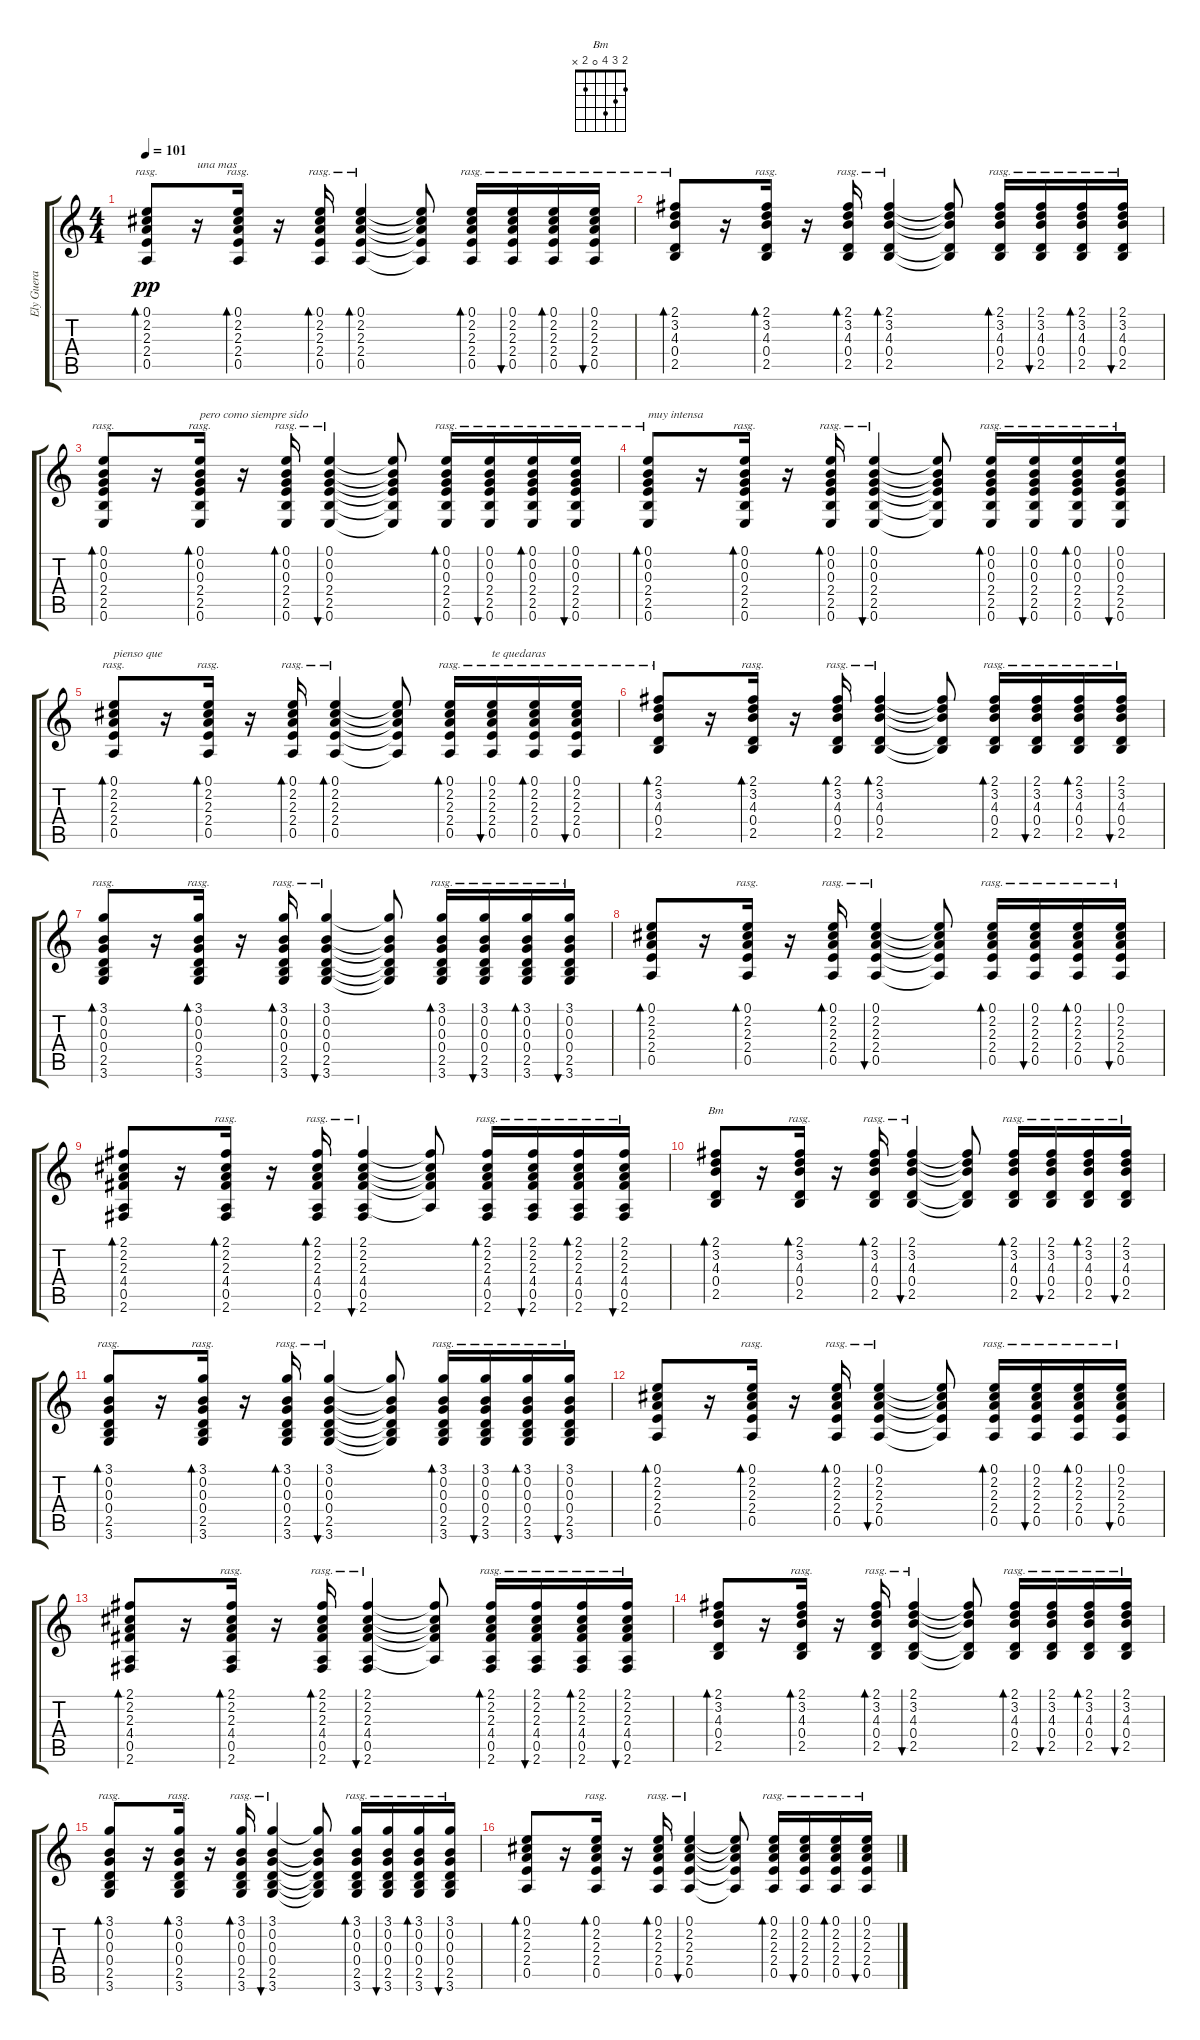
\track ("Ely Guera" "Ely Guera") {instrument acousticguitarsteel}
\staff {score tabs}
\tuning (E4 B3 G3 D3 A2 E2) {hide}
\chord ("Bm" 2 3 4 0 2 x)
\ts (4 4)
\tempo 101
\clef g2
\ks c
(0.1 2.2 2.3 2.4 0.5).8{bd 120 rasg ii dy pp} r.16{txt "una mas"} (0.1 2.2 2.3 2.4 0.5).16{bd 120 rasg ii} r.16 (0.1 2.2 2.3 2.4 0.5).16{bd 120 rasg ii} (0.1 2.2 2.3 2.4 0.5).4{bd 120 rasg ii} (0.1{t} 2.2{t} 2.3{t} 2.4{t} 0.5{t}).8 (0.1 2.2 2.3 2.4 0.5).16{bd 120 rasg ii} (0.1 2.2 2.3 2.4 0.5).16{bu 120 rasg ii} (0.1 2.2 2.3 2.4 0.5).16{bd 120 rasg ii} (0.1 2.2 2.3 2.4 0.5).16{bu 120 rasg ii} |
(2.1 3.2 4.3 0.4 2.5).8{bd 120 rasg ii} r.16 (2.1 3.2 4.3 0.4 2.5).16{bd 120 rasg ii} r.16 (2.1 3.2 4.3 0.4 2.5).16{bd 120 rasg ii} (2.1 3.2 4.3 0.4 2.5).4{bd 120 rasg ii} (2.1{t} 3.2{t} 4.3{t} 0.4{t} 2.5{t}).8 (2.1 3.2 4.3 0.4 2.5).16{bd 120 rasg ii} (2.1 3.2 4.3 0.4 2.5).16{bu 120 rasg ii} (2.1 3.2 4.3 0.4 2.5).16{bd 120 rasg ii} (2.1 3.2 4.3 0.4 2.5).16{bu 120 rasg ii} |
(0.1 0.2 0.3 2.4 2.5 0.6).8{bd 120 rasg ii} r.16 (0.1 0.2 0.3 2.4 2.5 0.6).16{bd 120 rasg ii txt "pero como siempre sido "} r.16 (0.1 0.2 0.3 2.4 2.5 0.6).16{bd 120 rasg ii} (0.1 0.2 0.3 2.4 2.5 0.6).4{bu 120 rasg ii} (0.1{t} 0.2{t} 0.3{t} 2.4{t} 2.5{t} 0.6{t}).8 (0.1 0.2 0.3 2.4 2.5 0.6).16{bd 120 rasg ii} (0.1 0.2 0.3 2.4 2.5 0.6).16{bu 120 rasg ii} (0.1 0.2 0.3 2.4 2.5 0.6).16{bd 120 rasg ii} (0.1 0.2 0.3 2.4 2.5 0.6).16{bu 120 rasg ii} |
(0.1 0.2 0.3 2.4 2.5 0.6).8{bd 120 rasg ii txt "muy intensa "} r.16 (0.1 0.2 0.3 2.4 2.5 0.6).16{bd 120 rasg ii} r.16 (0.1 0.2 0.3 2.4 2.5 0.6).16{bd 120 rasg ii} (0.1 0.2 0.3 2.4 2.5 0.6).4{bu 120 rasg ii} (0.1{t} 0.2{t} 0.3{t} 2.4{t} 2.5{t} 0.6{t}).8 (0.1 0.2 0.3 2.4 2.5 0.6).16{bd 120 rasg ii} (0.1 0.2 0.3 2.4 2.5 0.6).16{bu 120 rasg ii} (0.1 0.2 0.3 2.4 2.5 0.6).16{bd 120 rasg ii} (0.1 0.2 0.3 2.4 2.5 0.6).16{bu 120 rasg ii} |
(0.1 2.2 2.3 2.4 0.5).8{bd 120 rasg ii txt "pienso que"} r.16 (0.1 2.2 2.3 2.4 0.5).16{bd 120 rasg ii} r.16 (0.1 2.2 2.3 2.4 0.5).16{bd 120 rasg ii} (0.1 2.2 2.3 2.4 0.5).4{bd 120 rasg ii} (0.1{t} 2.2{t} 2.3{t} 2.4{t} 0.5{t}).8 (0.1 2.2 2.3 2.4 0.5).16{bd 120 rasg ii} (0.1 2.2 2.3 2.4 0.5).16{bu 120 rasg ii txt "te quedaras"} (0.1 2.2 2.3 2.4 0.5).16{bd 120 rasg ii} (0.1 2.2 2.3 2.4 0.5).16{bu 120 rasg ii} |
(2.1 3.2 4.3 0.4 2.5).8{bd 120 rasg ii} r.16 (2.1 3.2 4.3 0.4 2.5).16{bd 120 rasg ii} r.16 (2.1 3.2 4.3 0.4 2.5).16{bd 120 rasg ii} (2.1 3.2 4.3 0.4 2.5).4{bd 120 rasg ii} (2.1{t} 3.2{t} 4.3{t} 0.4{t} 2.5{t}).8 (2.1 3.2 4.3 0.4 2.5).16{bd 120 rasg ii} (2.1 3.2 4.3 0.4 2.5).16{bu 120 rasg ii} (2.1 3.2 4.3 0.4 2.5).16{bd 120 rasg ii} (2.1 3.2 4.3 0.4 2.5).16{bu 120 rasg ii} |
(3.1 0.2 0.3 0.4 2.5 3.6).8{bd 120 rasg ii} r.16 (3.1 0.2 0.3 0.4 2.5 3.6).16{bd 120 rasg ii} r.16 (3.1 0.2 0.3 0.4 2.5 3.6).16{bd 120 rasg ii} (3.1 0.2 0.3 0.4 2.5 3.6).4{bu 120 rasg ii} (3.1{t} 0.2{t} 0.3{t} 0.4{t} 2.5{t} 3.6{t}).8 (3.1 0.2 0.3 0.4 2.5 3.6).16{bd 120 rasg ii} (3.1 0.2 0.3 0.4 2.5 3.6).16{bu 120 rasg ii} (3.1 0.2 0.3 0.4 2.5 3.6).16{bd 120 rasg ii} (3.1 0.2 0.3 0.4 2.5 3.6).16{bu 120 rasg ii} |
(0.1 2.2 2.3 2.4 0.5).8{bd 60} r.16 (0.1 2.2 2.3 2.4 0.5).16{bd 120 rasg ii} r.16 (0.1 2.2 2.3 2.4 0.5).16{bd 120 rasg ii} (0.1 2.2 2.3 2.4 0.5).4{bu 120 rasg ii} (0.1{t} 2.2{t} 2.3{t} 2.4{t} 0.5{t}).8 (0.1 2.2 2.3 2.4 0.5).16{bd 120 rasg ii} (0.1 2.2 2.3 2.4 0.5).16{bu 120 rasg ii} (0.1 2.2 2.3 2.4 0.5).16{bd 120 rasg ii} (0.1 2.2 2.3 2.4 0.5).16{bu 120 rasg ii} |
(2.1 2.2 2.3 4.4 0.5 2.6).8{bd 60} r.16 (2.1 2.2 2.3 4.4 0.5 2.6).16{bd 120 rasg ii} r.16 (2.1 2.2 2.3 4.4 0.5 2.6).16{bd 120 rasg ii} (2.1 2.2 2.3 4.4 0.5 2.6).4{bu 120 rasg ii} (2.1{t} 2.2{t} 2.3{t} 4.4{t} 0.5{t}).8 (2.1 2.2 2.3 4.4 0.5 2.6).16{bd 120 rasg ii} (2.1 2.2 2.3 4.4 0.5 2.6).16{bu 120 rasg ii} (2.1 2.2 2.3 4.4 0.5 2.6).16{bd 120 rasg ii} (2.1 2.2 2.3 4.4 0.5 2.6).16{bu 120 rasg ii} |
(2.1 3.2 4.3 0.4 2.5).8{bd 60 ch "Bm"} r.16 (2.1 3.2 4.3 0.4 2.5).16{bd 120 rasg ii} r.16 (2.1 3.2 4.3 0.4 2.5).16{bd 120 rasg ii} (2.1 3.2 4.3 0.4 2.5).4{bu 120 rasg ii} (2.1{t} 3.2{t} 4.3{t} 0.4{t} 2.5{t}).8 (2.1 3.2 4.3 0.4 2.5).16{bd 120 rasg ii} (2.1 3.2 4.3 0.4 2.5).16{bu 120 rasg ii} (2.1 3.2 4.3 0.4 2.5).16{bd 120 rasg ii} (2.1 3.2 4.3 0.4 2.5).16{bu 120 rasg ii} |
(3.1 0.2 0.3 0.4 2.5 3.6).8{bd 120 rasg ii} r.16 (3.1 0.2 0.3 0.4 2.5 3.6).16{bd 120 rasg ii} r.16 (3.1 0.2 0.3 0.4 2.5 3.6).16{bd 120 rasg ii} (3.1 0.2 0.3 0.4 2.5 3.6).4{bu 120 rasg ii} (3.1{t} 0.2{t} 0.3{t} 0.4{t} 2.5{t} 3.6{t}).8 (3.1 0.2 0.3 0.4 2.5 3.6).16{bd 120 rasg ii} (3.1 0.2 0.3 0.4 2.5 3.6).16{bu 120 rasg ii} (3.1 0.2 0.3 0.4 2.5 3.6).16{bd 120 rasg ii} (3.1 0.2 0.3 0.4 2.5 3.6).16{bu 120 rasg ii} |
(0.1 2.2 2.3 2.4 0.5).8{bd 60} r.16 (0.1 2.2 2.3 2.4 0.5).16{bd 120 rasg ii} r.16 (0.1 2.2 2.3 2.4 0.5).16{bd 120 rasg ii} (0.1 2.2 2.3 2.4 0.5).4{bu 120 rasg ii} (0.1{t} 2.2{t} 2.3{t} 2.4{t} 0.5{t}).8 (0.1 2.2 2.3 2.4 0.5).16{bd 120 rasg ii} (0.1 2.2 2.3 2.4 0.5).16{bu 120 rasg ii} (0.1 2.2 2.3 2.4 0.5).16{bd 120 rasg ii} (0.1 2.2 2.3 2.4 0.5).16{bu 120 rasg ii} |
(2.1 2.2 2.3 4.4 0.5 2.6).8{bd 60} r.16 (2.1 2.2 2.3 4.4 0.5 2.6).16{bd 120 rasg ii} r.16 (2.1 2.2 2.3 4.4 0.5 2.6).16{bd 120 rasg ii} (2.1 2.2 2.3 4.4 0.5 2.6).4{bu 120 rasg ii} (2.1{t} 2.2{t} 2.3{t} 4.4{t} 0.5{t}).8 (2.1 2.2 2.3 4.4 0.5 2.6).16{bd 120 rasg ii} (2.1 2.2 2.3 4.4 0.5 2.6).16{bu 120 rasg ii} (2.1 2.2 2.3 4.4 0.5 2.6).16{bd 120 rasg ii} (2.1 2.2 2.3 4.4 0.5 2.6).16{bu 120 rasg ii} |
(2.1 3.2 4.3 0.4 2.5).8{bd 60} r.16 (2.1 3.2 4.3 0.4 2.5).16{bd 120 rasg ii} r.16 (2.1 3.2 4.3 0.4 2.5).16{bd 120 rasg ii} (2.1 3.2 4.3 0.4 2.5).4{bu 120 rasg ii} (2.1{t} 3.2{t} 4.3{t} 0.4{t} 2.5{t}).8 (2.1 3.2 4.3 0.4 2.5).16{bd 120 rasg ii} (2.1 3.2 4.3 0.4 2.5).16{bu 120 rasg ii} (2.1 3.2 4.3 0.4 2.5).16{bd 120 rasg ii} (2.1 3.2 4.3 0.4 2.5).16{bu 120 rasg ii} |
(3.1 0.2 0.3 0.4 2.5 3.6).8{bd 120 rasg ii} r.16 (3.1 0.2 0.3 0.4 2.5 3.6).16{bd 120 rasg ii} r.16 (3.1 0.2 0.3 0.4 2.5 3.6).16{bd 120 rasg ii} (3.1 0.2 0.3 0.4 2.5 3.6).4{bu 120 rasg ii} (3.1{t} 0.2{t} 0.3{t} 0.4{t} 2.5{t} 3.6{t}).8 (3.1 0.2 0.3 0.4 2.5 3.6).16{bd 120 rasg ii} (3.1 0.2 0.3 0.4 2.5 3.6).16{bu 120 rasg ii} (3.1 0.2 0.3 0.4 2.5 3.6).16{bd 120 rasg ii} (3.1 0.2 0.3 0.4 2.5 3.6).16{bu 120 rasg ii} |
(0.1 2.2 2.3 2.4 0.5).8{bd 60} r.16 (0.1 2.2 2.3 2.4 0.5).16{bd 120 rasg ii} r.16 (0.1 2.2 2.3 2.4 0.5).16{bd 120 rasg ii} (0.1 2.2 2.3 2.4 0.5).4{bu 120 rasg ii} (0.1{t} 2.2{t} 2.3{t} 2.4{t} 0.5{t}).8 (0.1 2.2 2.3 2.4 0.5).16{bd 120 rasg ii} (0.1 2.2 2.3 2.4 0.5).16{bu 120 rasg ii} (0.1 2.2 2.3 2.4 0.5).16{bd 120 rasg ii} (0.1 2.2 2.3 2.4 0.5).16{bu 120 rasg ii}
